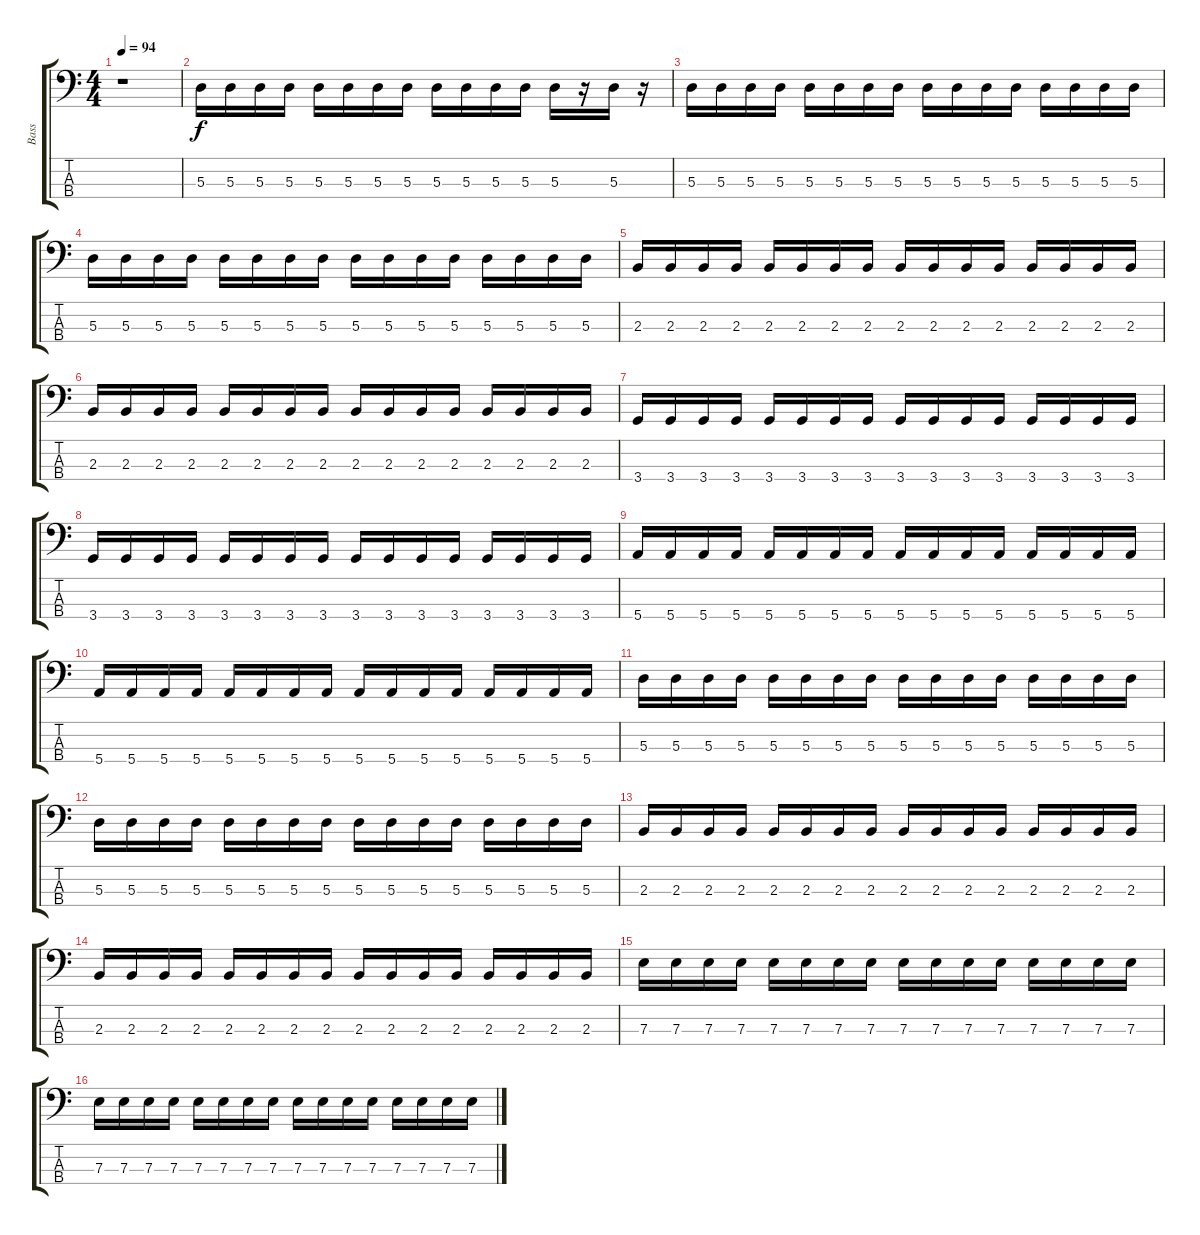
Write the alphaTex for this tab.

\track ("Bass" "Bass") {instrument electricbasspick}
\staff {score tabs}
\tuning (G2 D2 A1 E1) {hide}
\ts (4 4)
\tempo 94
\clef f4
\ks c
r.1{dy f volume 8 instrument electricbasspick} |
5.3.16{volume 10} 5.3.16 5.3.16 5.3.16 5.3.16 5.3.16 5.3.16 5.3.16 5.3.16 5.3.16 5.3.16 5.3.16 5.3.16 r.16 5.3.16 r.16 |
5.3.16 5.3.16 5.3.16 5.3.16 5.3.16 5.3.16 5.3.16 5.3.16 5.3.16 5.3.16 5.3.16 5.3.16 5.3.16 5.3.16 5.3.16 5.3.16 |
5.3.16 5.3.16 5.3.16 5.3.16 5.3.16 5.3.16 5.3.16 5.3.16 5.3.16 5.3.16 5.3.16 5.3.16 5.3.16 5.3.16 5.3.16 5.3.16 |
2.3.16 2.3.16 2.3.16 2.3.16 2.3.16 2.3.16 2.3.16 2.3.16 2.3.16 2.3.16 2.3.16 2.3.16 2.3.16 2.3.16 2.3.16 2.3.16 |
2.3.16 2.3.16 2.3.16 2.3.16 2.3.16 2.3.16 2.3.16 2.3.16 2.3.16 2.3.16 2.3.16 2.3.16 2.3.16 2.3.16 2.3.16 2.3.16 |
3.4.16 3.4.16 3.4.16 3.4.16 3.4.16 3.4.16 3.4.16 3.4.16 3.4.16 3.4.16 3.4.16 3.4.16 3.4.16 3.4.16 3.4.16 3.4.16 |
3.4.16 3.4.16 3.4.16 3.4.16 3.4.16 3.4.16 3.4.16 3.4.16 3.4.16 3.4.16 3.4.16 3.4.16 3.4.16 3.4.16 3.4.16 3.4.16 |
5.4.16 5.4.16 5.4.16 5.4.16 5.4.16 5.4.16 5.4.16 5.4.16 5.4.16 5.4.16 5.4.16 5.4.16 5.4.16 5.4.16 5.4.16 5.4.16 |
5.4.16 5.4.16 5.4.16 5.4.16 5.4.16 5.4.16 5.4.16 5.4.16 5.4.16 5.4.16 5.4.16 5.4.16 5.4.16 5.4.16 5.4.16 5.4.16 |
5.3.16{volume 13} 5.3.16 5.3.16 5.3.16 5.3.16 5.3.16 5.3.16 5.3.16 5.3.16 5.3.16 5.3.16 5.3.16 5.3.16 5.3.16 5.3.16 5.3.16 |
5.3.16 5.3.16 5.3.16 5.3.16 5.3.16 5.3.16 5.3.16 5.3.16 5.3.16 5.3.16 5.3.16 5.3.16 5.3.16 5.3.16 5.3.16 5.3.16 |
2.3.16 2.3.16 2.3.16 2.3.16 2.3.16 2.3.16 2.3.16 2.3.16 2.3.16 2.3.16 2.3.16 2.3.16 2.3.16 2.3.16 2.3.16 2.3.16 |
2.3.16 2.3.16 2.3.16 2.3.16 2.3.16 2.3.16 2.3.16 2.3.16 2.3.16 2.3.16 2.3.16 2.3.16 2.3.16 2.3.16 2.3.16 2.3.16 |
7.3.16 7.3.16 7.3.16 7.3.16 7.3.16 7.3.16 7.3.16 7.3.16 7.3.16 7.3.16 7.3.16 7.3.16 7.3.16 7.3.16 7.3.16 7.3.16 |
7.3.16 7.3.16 7.3.16 7.3.16 7.3.16 7.3.16 7.3.16 7.3.16 7.3.16 7.3.16 7.3.16 7.3.16 7.3.16 7.3.16 7.3.16 7.3.16
